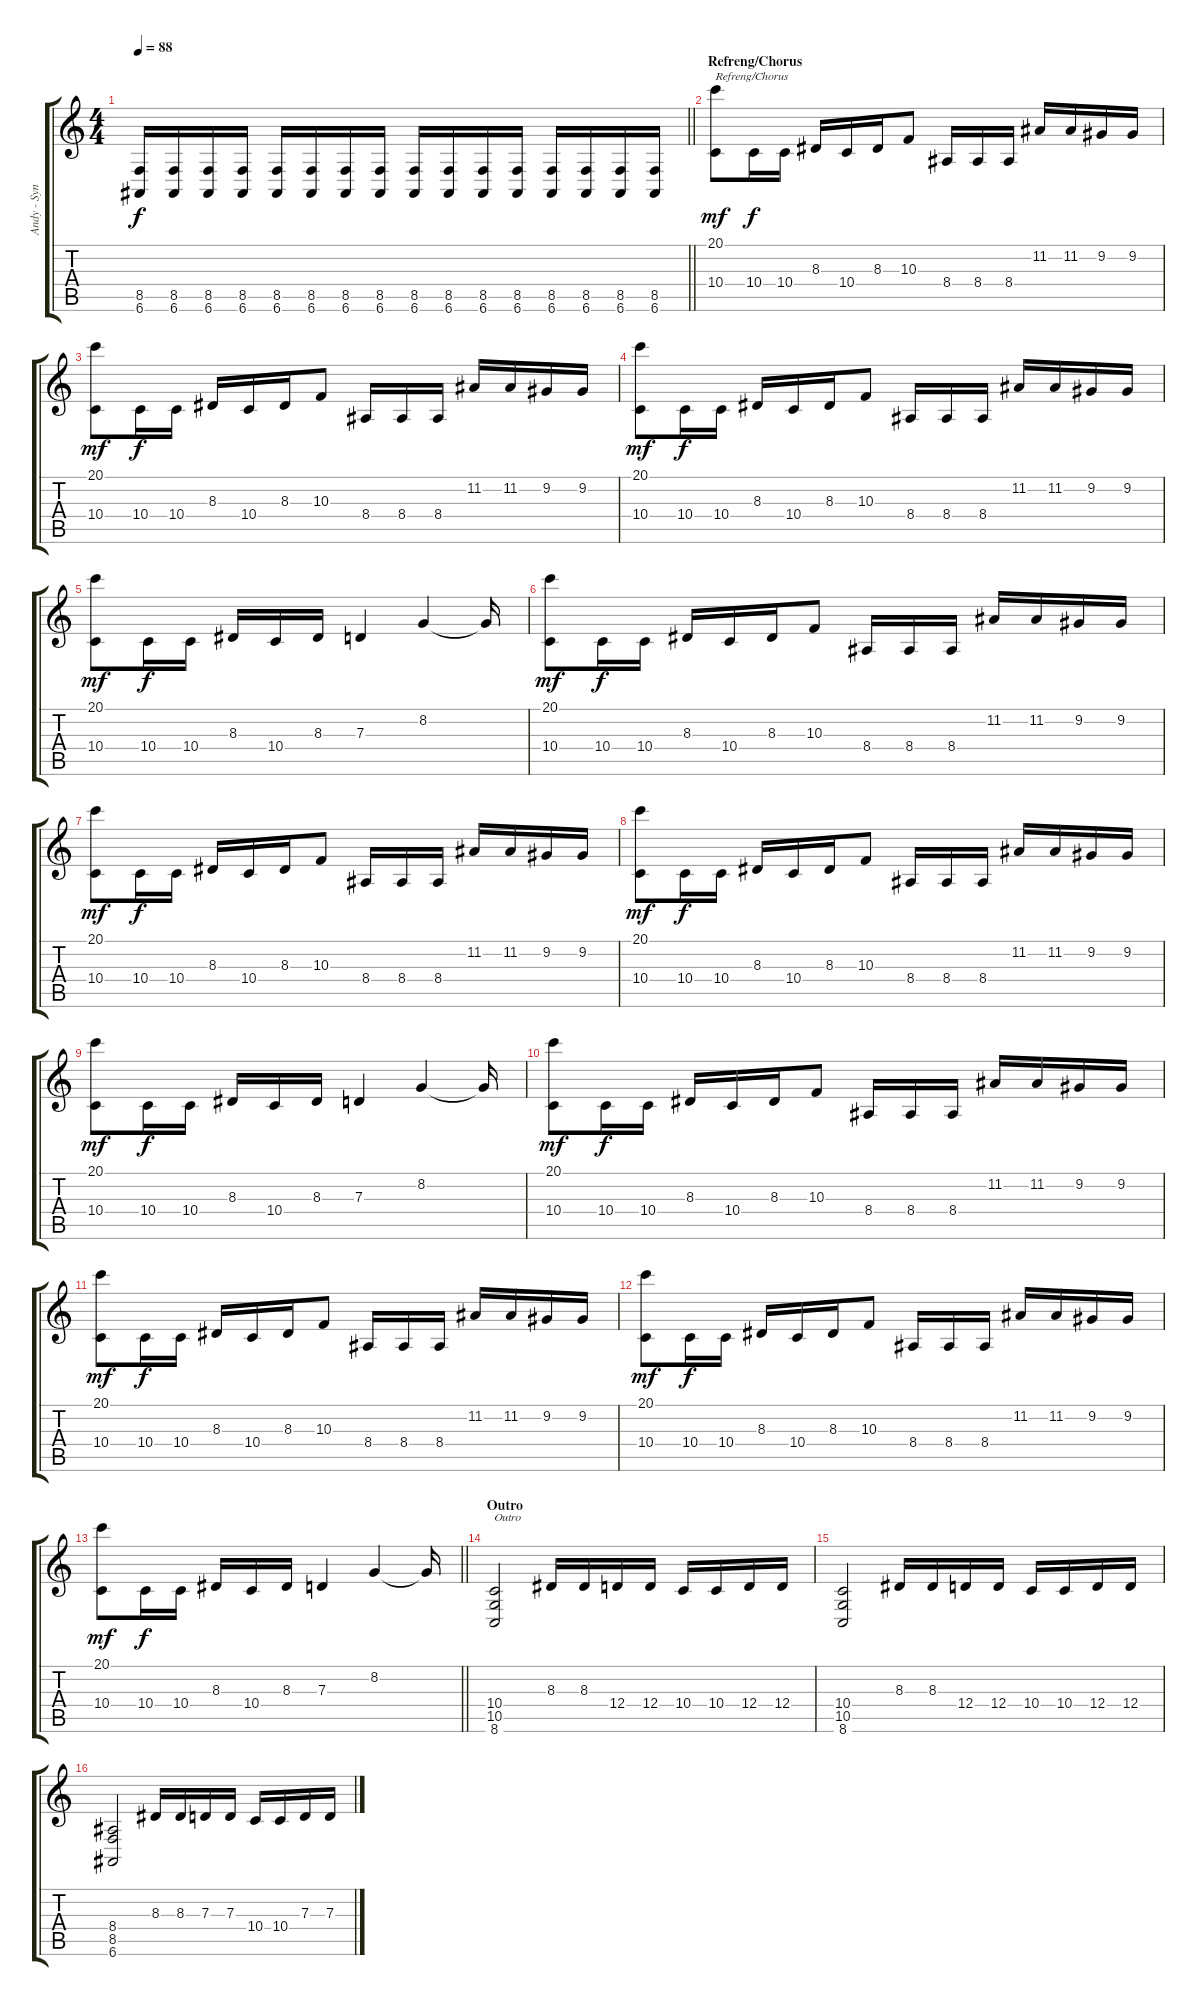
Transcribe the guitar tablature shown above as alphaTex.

\track ("Andy - Synth" "Andy - Syn") {instrument pad3polysynth}
\staff {score tabs}
\tuning (E4 B3 G3 D3 A2 E2) {hide}
\ts (4 4)
\tempo 88
\clef g2
\barLineRight lightlight
\ks c
(8.5 6.6).16{dy f instrument distortionguitar} (8.5 6.6).16 (8.5 6.6).16 (8.5 6.6).16 (8.5 6.6).16 (8.5 6.6).16 (8.5 6.6).16 (8.5 6.6).16 (8.5 6.6).16 (8.5 6.6).16 (8.5 6.6).16 (8.5 6.6).16 (8.5 6.6).16 (8.5 6.6).16 (8.5 6.6).16 (8.5 6.6).16 |
\section ("" "Refreng/Chorus")
(20.1 10.4).8{txt "Refreng/Chorus" dy mf instrument distortionguitar} 10.4.16{dy f} 10.4.16 8.3.16 10.4.16 8.3.16 10.3.8 8.4.16 8.4.16 8.4.16 11.2.16 11.2.16 9.2.16 9.2.16 |
(20.1 10.4).8{dy mf instrument distortionguitar} 10.4.16{dy f} 10.4.16 8.3.16 10.4.16 8.3.16 10.3.8 8.4.16 8.4.16 8.4.16 11.2.16 11.2.16 9.2.16 9.2.16 |
(20.1 10.4).8{dy mf instrument distortionguitar} 10.4.16{dy f} 10.4.16 8.3.16 10.4.16 8.3.16 10.3.8 8.4.16 8.4.16 8.4.16 11.2.16 11.2.16 9.2.16 9.2.16 |
(20.1 10.4).8{dy mf instrument distortionguitar} 10.4.16{dy f} 10.4.16 8.3.16 10.4.16 8.3.16 7.3.4 8.2.4 8.2{t}.16 |
(20.1 10.4).8{dy mf instrument distortionguitar} 10.4.16{dy f} 10.4.16 8.3.16 10.4.16 8.3.16 10.3.8 8.4.16 8.4.16 8.4.16 11.2.16 11.2.16 9.2.16 9.2.16 |
(20.1 10.4).8{dy mf instrument distortionguitar} 10.4.16{dy f} 10.4.16 8.3.16 10.4.16 8.3.16 10.3.8 8.4.16 8.4.16 8.4.16 11.2.16 11.2.16 9.2.16 9.2.16 |
(20.1 10.4).8{dy mf instrument distortionguitar} 10.4.16{dy f} 10.4.16 8.3.16 10.4.16 8.3.16 10.3.8 8.4.16 8.4.16 8.4.16 11.2.16 11.2.16 9.2.16 9.2.16 |
(20.1 10.4).8{dy mf instrument distortionguitar} 10.4.16{dy f} 10.4.16 8.3.16 10.4.16 8.3.16 7.3.4 8.2.4 8.2{t}.16 |
(20.1 10.4).8{dy mf instrument distortionguitar} 10.4.16{dy f} 10.4.16 8.3.16 10.4.16 8.3.16 10.3.8 8.4.16 8.4.16 8.4.16 11.2.16 11.2.16 9.2.16 9.2.16 |
(20.1 10.4).8{dy mf instrument distortionguitar} 10.4.16{dy f} 10.4.16 8.3.16 10.4.16 8.3.16 10.3.8 8.4.16 8.4.16 8.4.16 11.2.16 11.2.16 9.2.16 9.2.16 |
(20.1 10.4).8{dy mf instrument distortionguitar} 10.4.16{dy f} 10.4.16 8.3.16 10.4.16 8.3.16 10.3.8 8.4.16 8.4.16 8.4.16 11.2.16 11.2.16 9.2.16 9.2.16 |
\barLineRight lightlight
(20.1 10.4).8{dy mf instrument distortionguitar} 10.4.16{dy f} 10.4.16 8.3.16 10.4.16 8.3.16 7.3.4 8.2.4 8.2{t}.16 |
\section ("" "Outro")
(10.4 10.5 8.6).2{txt "Outro" instrument trombone} 8.3.16 8.3.16 12.4.16 12.4.16 10.4.16 10.4.16 12.4.16 12.4.16 |
(10.4 10.5 8.6).2{instrument trombone} 8.3.16 8.3.16 12.4.16 12.4.16 10.4.16 10.4.16 12.4.16 12.4.16 |
(8.4 8.5 6.6).2{instrument trombone} 8.3.16 8.3.16 7.3.16 7.3.16 10.4.16 10.4.16 7.3.16 7.3.16
